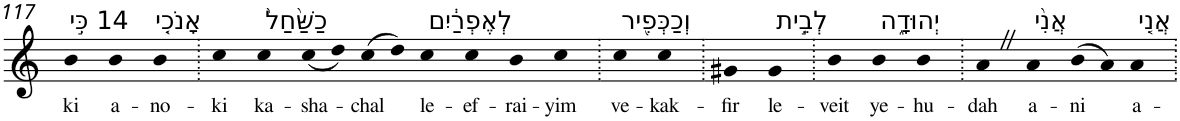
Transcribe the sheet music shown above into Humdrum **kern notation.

**kern	**text
*part1	*part1
*staff1	*staff1
*I"Piano	*
*I'Pno	*
!!LO:PB:g=z
*clefG2	*
*k[]	*
=117	=117
!LO:TX:a:t=14 כִּ֣י	!
!	!LO:LY:b
4b	ki
!LO:TX:a:t=אָנֹכִ֤י	!
!	!LO:LY:b
4b	a-
!	!LO:LY:b
4b	-no-
=118.	=118.
!	!LO:LY:b
4cc	-ki
!LO:TX:a:t=כַשַּׁ֙חַל֙	!
!	!LO:LY:b
4cc	ka-
!	!LO:LY:b
(<8cc	-sha-
8dd)	.
!	!LO:LY:b
(>8cc	-chal
8dd)	.
!LO:TX:a:t=לְאֶפְרַ֔יִם	!
!	!LO:LY:b
4cc	le-
!	!LO:LY:b
4cc	-ef-
!	!LO:LY:b
4b	-rai-
!	!LO:LY:b
4cc	-yim
=119.	=119.
!LO:TX:a:t=וְכַכְּפִ֖יר	!
!	!LO:LY:b
4cc	ve-
!	!LO:LY:b
4cc	-kak-
=120.	=120.
!	!LO:LY:b
4g#X	-fir
!LO:TX:a:t=לְבֵ֣ית	!
!	!LO:LY:b
4g#	le-
=121.	=121.
!	!LO:LY:b
4b	-veit
!LO:TX:a:t=יְהוּדָ֑ה	!
!	!LO:LY:b
4b	ye-
!	!LO:LY:b
4b	-hu-
=122.	=122.
!	!LO:LY:b
4aZ	-dah
!LO:TX:a:t=אֲנִ֨י	!
!	!LO:LY:b
4a	a-
!	!LO:LY:b
(>8b	-ni
8a)	.
!LO:TX:a:t=אֲנִ֤י	!
!	!LO:LY:b
4a	a-
=.	=.
*-	*-
